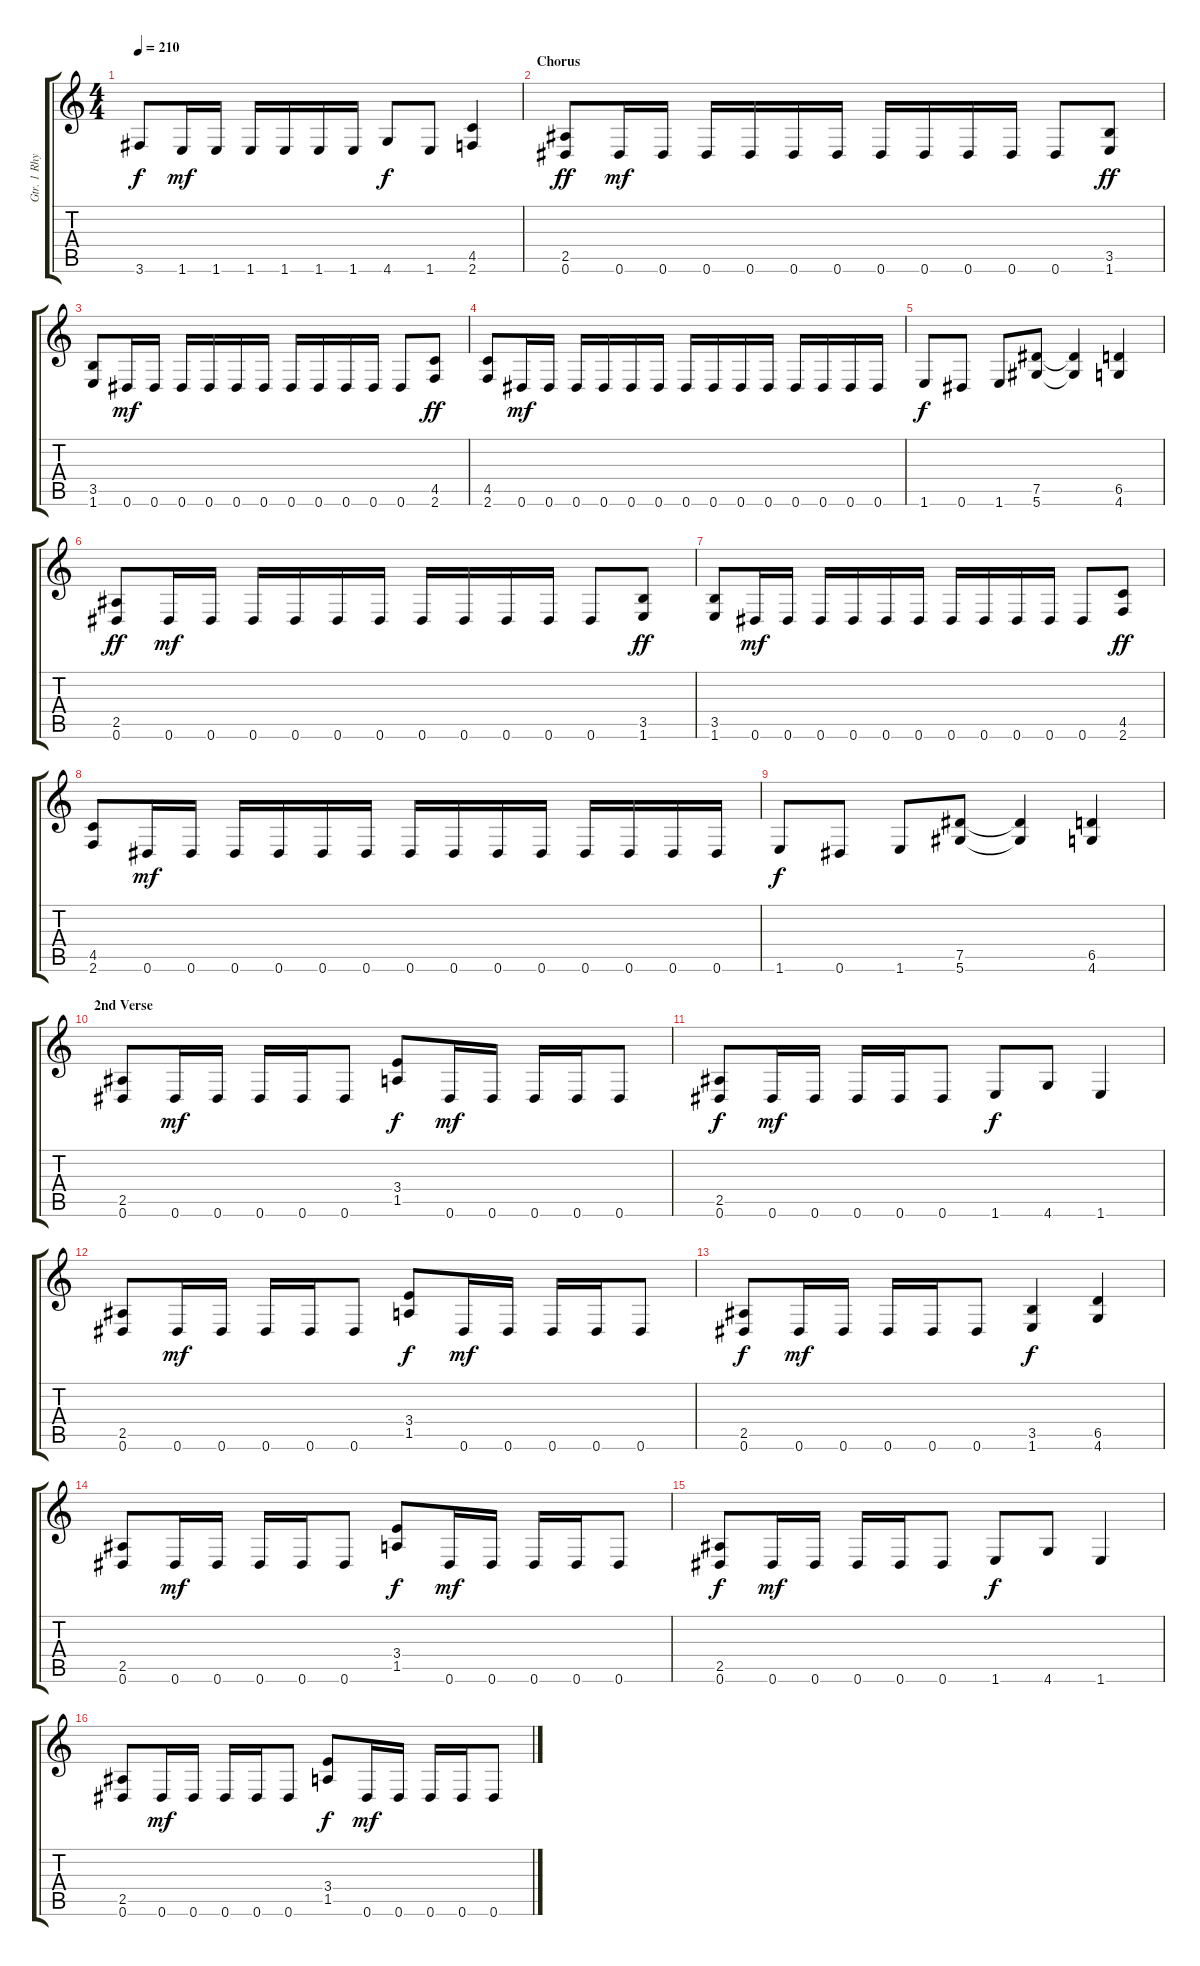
\track ("Gtr. 1 Rhytm" "Gtr. 1 Rhy") {instrument overdrivenguitar}
\staff {score tabs}
\tuning (Eb4 Bb3 Gb3 Db3 Ab2 Eb2) {hide}
\ts (4 4)
\tempo 210
\clef g2
\ks c
3.6.8{dy f} 1.6.16{dy mf} 1.6.16 1.6.16 1.6.16 1.6.16 1.6.16 4.6.8{dy f} 1.6.8 (4.5 2.6).4 |
\section ("" "Chorus")
(2.5 0.6).8{dy ff} 0.6.16{dy mf} 0.6.16 0.6.16 0.6.16 0.6.16 0.6.16 0.6.16 0.6.16 0.6.16 0.6.16 0.6.8 (3.5 1.6).8{dy ff} |
(3.5 1.6).8 0.6.16{dy mf} 0.6.16 0.6.16 0.6.16 0.6.16 0.6.16 0.6.16 0.6.16 0.6.16 0.6.16 0.6.8 (4.5 2.6).8{dy ff} |
(4.5 2.6).8 0.6.16{dy mf} 0.6.16 0.6.16 0.6.16 0.6.16 0.6.16 0.6.16 0.6.16 0.6.16 0.6.16 0.6.16 0.6.16 0.6.16 0.6.16 |
1.6.8{dy f} 0.6.8 1.6.8 (7.5 5.6).8 (7.5{t} 5.6{t}).4 (6.5 4.6).4 |
(2.5 0.6).8{dy ff} 0.6.16{dy mf} 0.6.16 0.6.16 0.6.16 0.6.16 0.6.16 0.6.16 0.6.16 0.6.16 0.6.16 0.6.8 (3.5 1.6).8{dy ff} |
(3.5 1.6).8 0.6.16{dy mf} 0.6.16 0.6.16 0.6.16 0.6.16 0.6.16 0.6.16 0.6.16 0.6.16 0.6.16 0.6.8 (4.5 2.6).8{dy ff} |
(4.5 2.6).8 0.6.16{dy mf} 0.6.16 0.6.16 0.6.16 0.6.16 0.6.16 0.6.16 0.6.16 0.6.16 0.6.16 0.6.16 0.6.16 0.6.16 0.6.16 |
1.6.8{dy f} 0.6.8 1.6.8 (7.5 5.6).8 (7.5{t} 5.6{t}).4 (6.5 4.6).4 |
\section ("" "2nd Verse")
(2.5 0.6).8 0.6.16{dy mf} 0.6.16 0.6.16 0.6.16 0.6.8 (3.4 1.5).8{dy f} 0.6.16{dy mf} 0.6.16 0.6.16 0.6.16 0.6.8 |
(2.5 0.6).8{dy f} 0.6.16{dy mf} 0.6.16 0.6.16 0.6.16 0.6.8 1.6.8{dy f} 4.6.8 1.6.4 |
(2.5 0.6).8 0.6.16{dy mf} 0.6.16 0.6.16 0.6.16 0.6.8 (3.4 1.5).8{dy f} 0.6.16{dy mf} 0.6.16 0.6.16 0.6.16 0.6.8 |
(2.5 0.6).8{dy f} 0.6.16{dy mf} 0.6.16 0.6.16 0.6.16 0.6.8 (3.5 1.6).4{dy f} (6.5 4.6).4 |
(2.5 0.6).8 0.6.16{dy mf} 0.6.16 0.6.16 0.6.16 0.6.8 (3.4 1.5).8{dy f} 0.6.16{dy mf} 0.6.16 0.6.16 0.6.16 0.6.8 |
(2.5 0.6).8{dy f} 0.6.16{dy mf} 0.6.16 0.6.16 0.6.16 0.6.8 1.6.8{dy f} 4.6.8 1.6.4 |
(2.5 0.6).8 0.6.16{dy mf} 0.6.16 0.6.16 0.6.16 0.6.8 (3.4 1.5).8{dy f} 0.6.16{dy mf} 0.6.16 0.6.16 0.6.16 0.6.8
